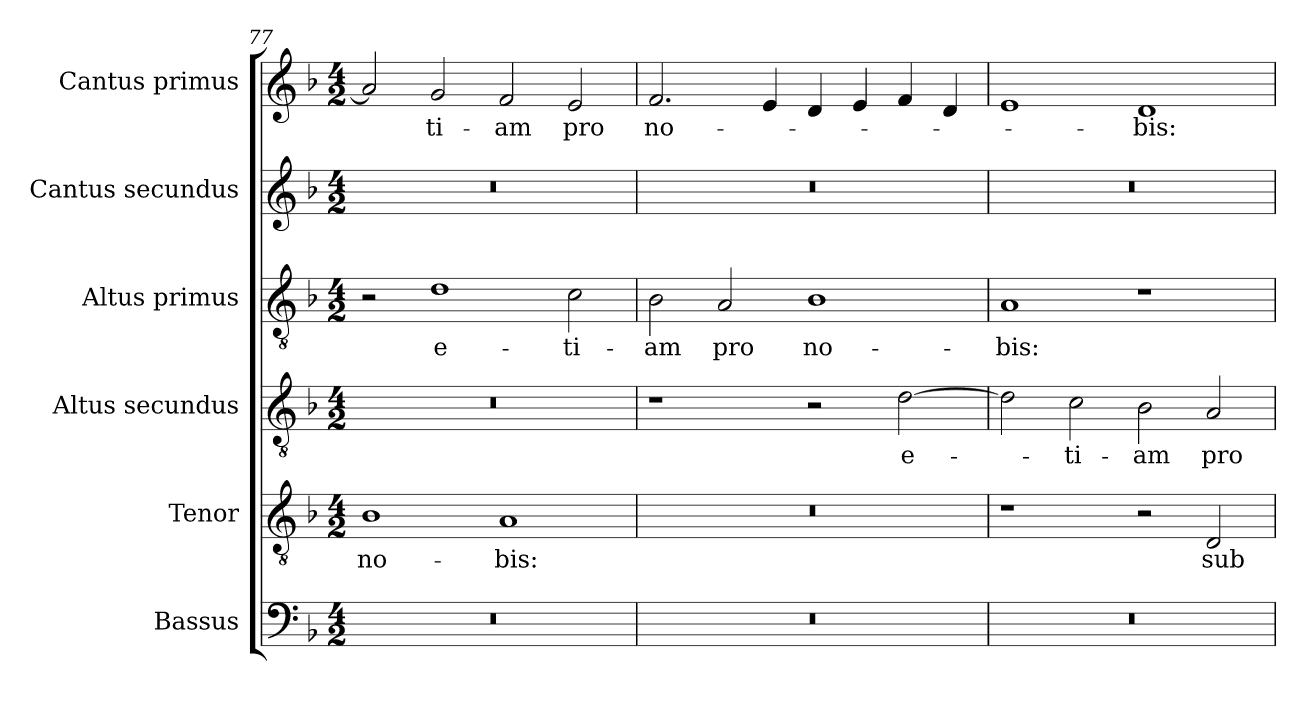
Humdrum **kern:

**kern	**kern	**text	**kern	**text	**kern	**text	**kern	**kern	**text
*part6	*part5	*part5	*part4	*part4	*part3	*part3	*part2	*part1	*part1
*staff6	*staff5	*staff5	*staff4	*staff4	*staff3	*staff3	*staff2	*staff1	*staff1
*I"Bassus	*I"Tenor	*	*I"Altus secundus	*	*I"Altus primus	*	*I"Cantus secundus	*I"Cantus primus	*
*I'B.	*I'T.	*	*	*	*I'A. I	*	*	*I'C. I	*
*clefF4	*clefGv2	*	*clefGv2	*	*clefGv2	*	*clefG2	*clefG2	*
*	*ITrd7c12	*	*ITrd7c12	*	*ITrd7c12	*	*	*	*
*k[b-]	*k[b-]	*	*k[b-]	*	*k[b-]	*	*k[b-]	*k[b-]	*
*d:	*d:	*	*d:	*	*d:	*	*d:	*d:	*
*M4/2	*M4/2	*	*M4/2	*	*M4/2	*	*M4/2	*M4/2	*
=77	=77	=77	=77	=77	=77	=77	=77	=77	=77
!LO:N:vis=1	!	!	!	!	!	!	!	!	!
!	!	!LO:LY:b:color=#000000	!LO:N:vis=1	!	!	!	!LO:N:vis=1	!	!
0r	1BB-i	no-	0r	.	2r	.	0r	2ai/]	.
!	!	!	!	!	!	!LO:LY:b:color=#000000	!	!	!
!	!	!	!	!	!	!	!	!	!LO:LY:b:color=#000000
.	.	.	.	.	1Di	e-	.	2gi/	-ti-
!	!	!LO:LY:b:color=#000000	!	!	!	!	!	!	!
!	!	!	!	!	!	!	!	!	!LO:LY:b:color=#000000
.	1AAi	-bis:	.	.	.	.	.	2fi/	-am
!	!	!	!	!	!	!LO:LY:b:color=#000000	!	!	!
!	!	!	!	!	!	!	!	!	!LO:LY:b:color=#000000
.	.	.	.	.	2Ci\	-ti-	.	2ei/	pro
=78	=78	=78	=78	=78	=78	=78	=78	=78	=78
!LO:N:vis=1	!LO:N:vis=1	!	!	!	!	!	!	!	!
!	!	!	!	!	!	!LO:LY:b:color=#000000	!LO:N:vis=1	!	!
!	!	!	!	!	!	!	!	!	!LO:LY:b:color=#000000
0r	0r	.	1r	.	2BB-i\	-am	0r	2.fi/	no-
!	!	!	!	!	!	!LO:LY:b:color=#000000	!	!	!
.	.	.	.	.	2AAi/	pro	.	.	.
.	.	.	.	.	.	.	.	4ei/	.
!	!	!	!	!	!	!LO:LY:b:color=#000000	!	!	!
.	.	.	2r	.	1BB-i	no-	.	4di/	.
.	.	.	.	.	.	.	.	4ei/	.
!	!	!	!	!LO:LY:b:color=#000000	!	!	!	!	!
.	.	.	[2Di\	e-	.	.	.	4fi/	.
.	.	.	.	.	.	.	.	4di/	.
!!LO:LB:g=z
=79	=79	=79	=79	=79	=79	=79	=79	=79	=79
!LO:N:vis=1	!	!	!	!	!	!	!	!	!
!	!	!	!	!	!	!LO:LY:b:color=#000000	!LO:N:vis=1	!	!
0r	1r	.	2Di\]	.	1AAi	-bis:	0r	1ei	.
!	!	!	!	!LO:LY:b:color=#000000	!	!	!	!	!
.	.	.	2Ci\	-ti-	.	.	.	.	.
!	!	!	!	!LO:LY:b:color=#000000	!	!	!	!	!
!	!	!	!	!	!	!	!	!	!LO:LY:b:color=#000000
.	2r	.	2BB-i\	-am	1r	.	.	1di	-bis:
!	!	!LO:LY:b:color=#000000	!	!	!	!	!	!	!
!	!	!	!	!LO:LY:b:color=#000000	!	!	!	!	!
.	2DDi/	sub	2AAi/	pro	.	.	.	.	.
=	=	=	=	=	=	=	=	=	=
*-	*-	*-	*-	*-	*-	*-	*-	*-	*-
